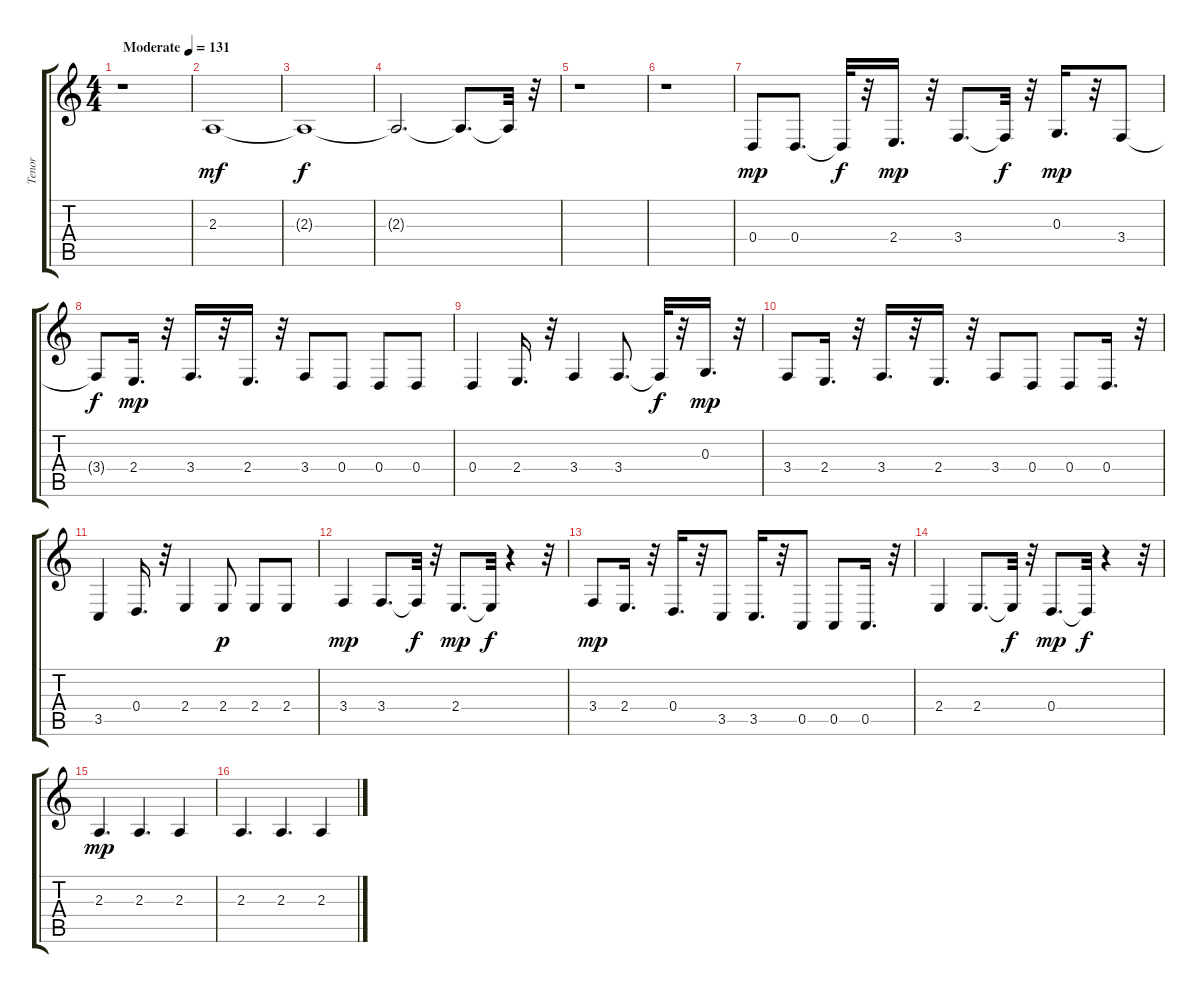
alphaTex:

\track ("Tenor" "Tenor") {instrument tenorsax}
\staff {score tabs}
\tuning (E4 B3 G3 D3 A2 E2) {hide}
\ts (4 4)
\tempo (131 "Moderate")
\clef g2
\ks c
r.1{dy mf instrument tenorsax} |
2.3.1 |
2.3{t}.1{dy f} |
2.3{t}.2{d} 2.3{t}.8{d} 2.3{t}.32 r.32 |
r.1 |
r.1 |
0.4.8{dy mp} 0.4.8{d} 0.4{t}.32{dy f} r.32 2.4.16{d dy mp} r.32 3.4.8{d} 3.4{t}.32{dy f} r.32 0.3.16{d dy mp} r.32 3.4.8 |
3.4{t}.8{dy f} 2.4.16{d dy mp} r.32 3.4.16{d} r.32 2.4.16{d} r.32 3.4.8 0.4.8 0.4.8 0.4.8 |
0.4.4 2.4.16{d} r.32 3.4.4 3.4.8{d} 3.4{t}.32{dy f} r.32 0.3.16{d dy mp} r.32 |
3.4.8 2.4.16{d} r.32 3.4.16{d} r.32 2.4.16{d} r.32 3.4.8 0.4.8 0.4.8 0.4.16{d} r.32 |
3.5.4 0.4.16{d} r.32 2.4.4 2.4.8{dy p} 2.4.8 2.4.8 |
3.4.4{dy mp} 3.4.8{d} 3.4{t}.32{dy f} r.32 2.4.8{d dy mp} 2.4{t}.32{dy f} r.4 r.32 |
3.4.8{dy mp} 2.4.16{d} r.32 0.4.16{d} r.32 3.5.8 3.5.16{d} r.32 0.5.8 0.5.8 0.5.16{d} r.32 |
2.4.4 2.4.8{d} 2.4{t}.32{dy f} r.32 0.4.8{d dy mp} 0.4{t}.32{dy f} r.4 r.32 |
2.3.4{d dy mp} 2.3.4{d} 2.3.4 |
2.3.4{d} 2.3.4{d} 2.3.4
